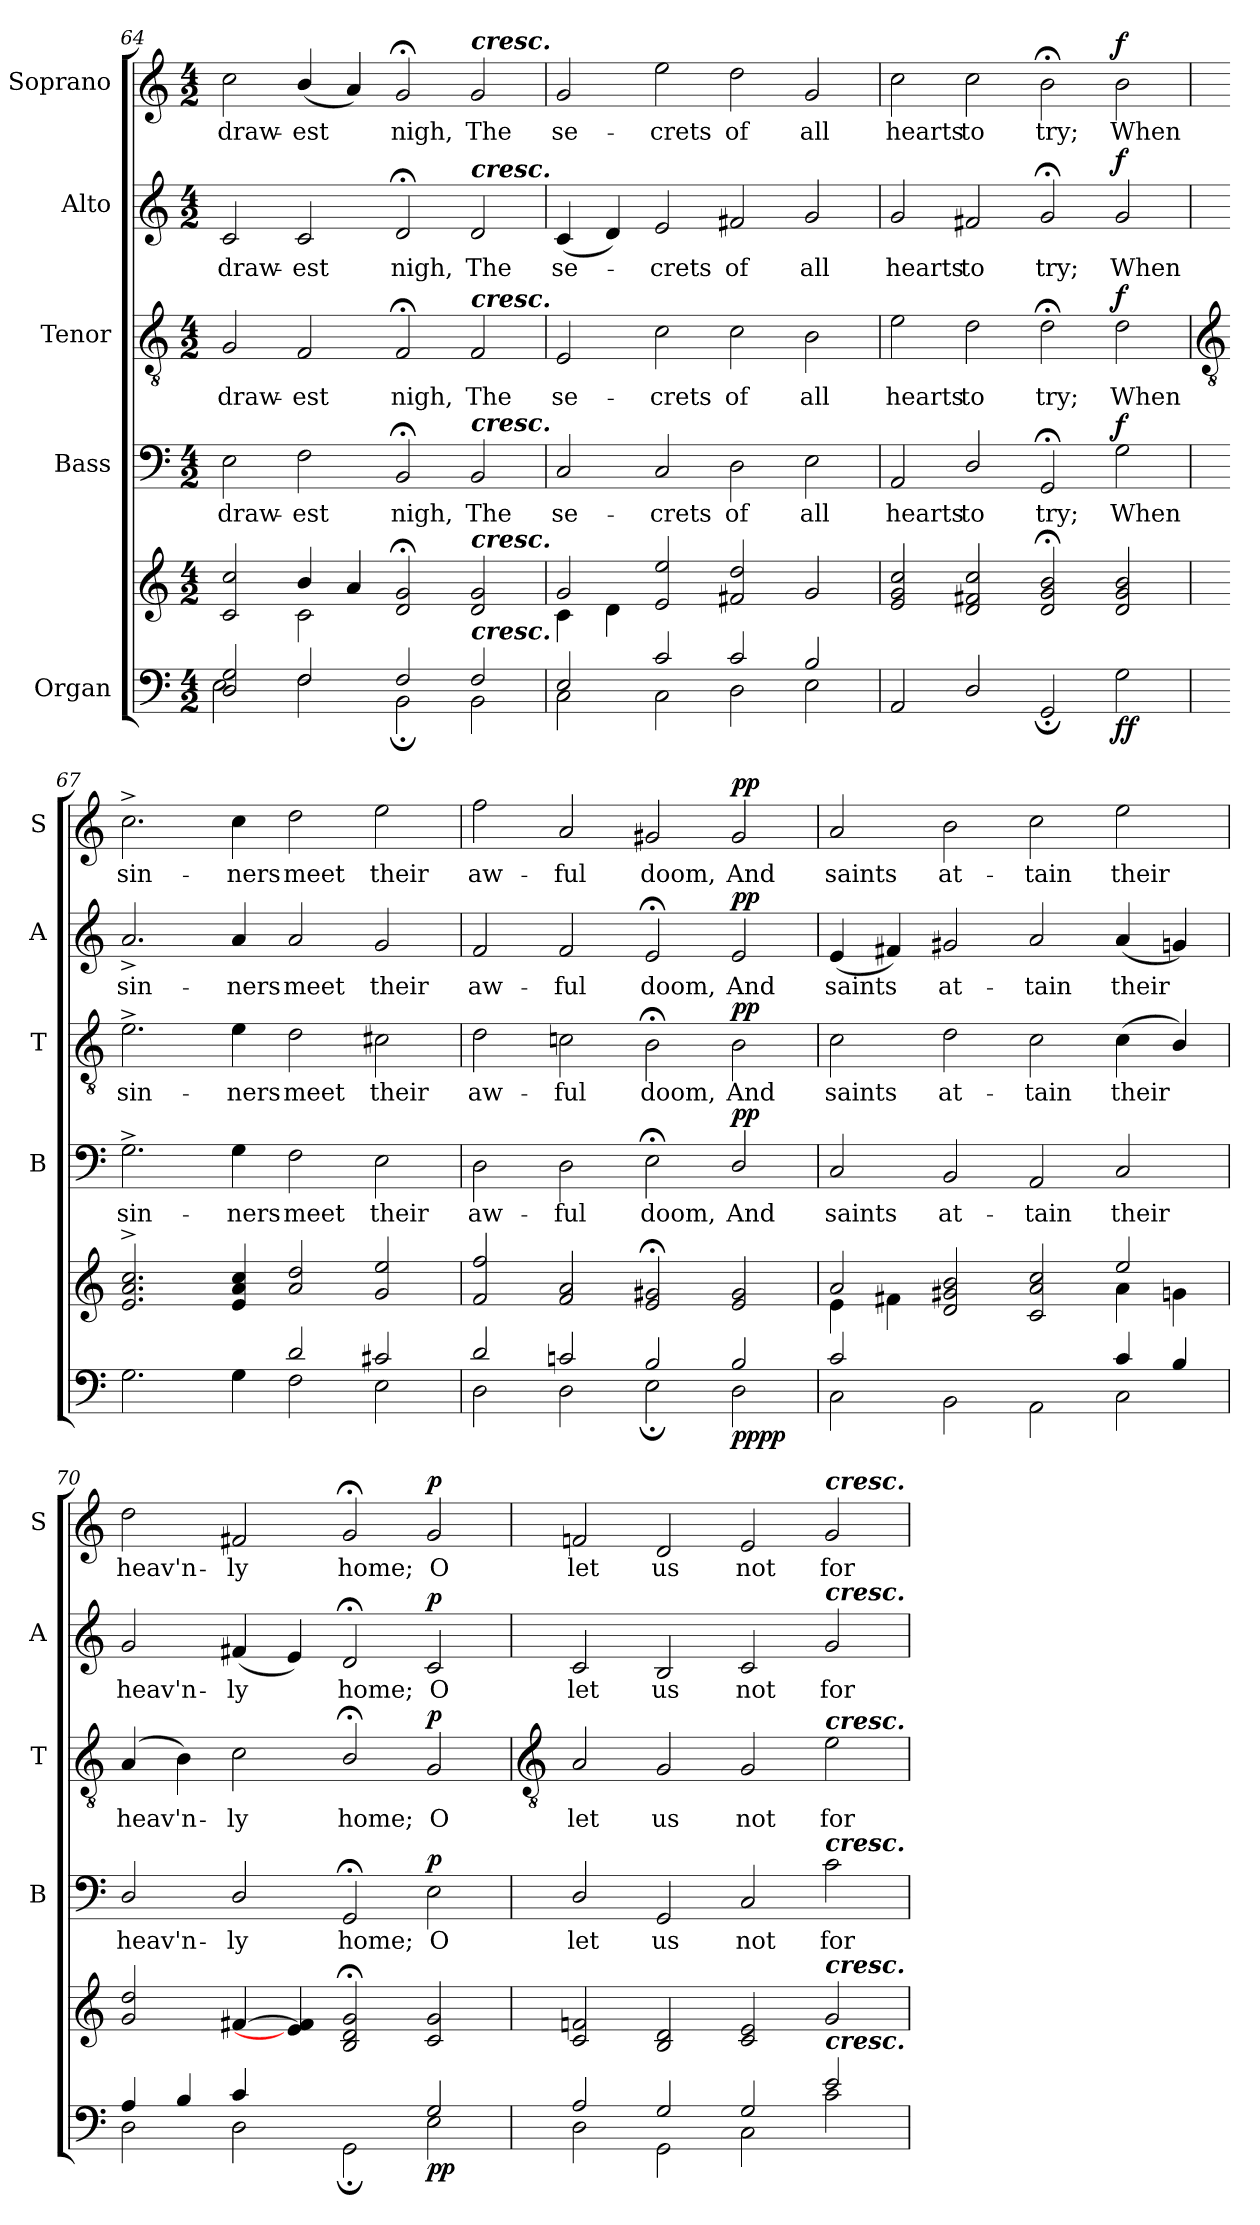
**kern	**kern	**dynam	**kern	**text	**dynam	**kern	**text	**dynam	**kern	**text	**dynam	**kern	**text	**dynam
*part5	*part5	*part5	*part4	*part4	*part4	*part3	*part3	*part3	*part2	*part2	*part2	*part1	*part1	*part1
*staff6	*staff5	*staff5/6	*staff4	*staff4	*staff4	*staff3	*staff3	*staff3	*staff2	*staff2	*staff2	*staff1	*staff1	*staff1
*I"Organ	*	*	*I"Bass	*	*	*I"Tenor	*	*	*I"Alto	*	*	*I"Soprano	*	*
*	*	*	*I'B	*	*	*I'T	*	*	*I'A	*	*	*I'S	*	*
*clefF4	*clefG2	*	*clefF4	*	*	*clefGv2	*	*	*clefG2	*	*	*clefG2	*	*
*k[]	*k[]	*	*k[]	*	*	*k[]	*	*	*k[]	*	*	*k[]	*	*
*C:	*C:	*	*C:	*	*	*C:	*	*	*C:	*	*	*C:	*	*
*M4/2	*M4/2	*	*M4/2	*	*	*M4/2	*	*	*M4/2	*	*	*M4/2	*	*
=64	=64	=64	=64	=64	=64	=64	=64	=64	=64	=64	=64	=64	=64	=64
*^	*^	*	*	*	*	*	*	*	*	*	*	*	*	*
!	!	!	!	!	!	!LO:LY:b	!	!	!LO:LY:b	!	!	!LO:LY:b	!	!	!LO:LY:b	!
2D/ 2G/	2E\	2c 2cc	2ryy	.	2E	draw-	.	2G	draw-	.	2c	draw-	.	2cc	draw-	.
!	!	!	!	!	!	!LO:LY:b	!	!	!LO:LY:b	!	!	!LO:LY:b	!	!	!LO:LY:b	!
2F/	2F\	4b/	2c\	.	2F	-est	.	2F	-est	.	2c	-est	.	(<4b/	-est	.
.	.	4a	.	.	.	.	.	.	.	.	.	.	.	4a)	.	.
!	!	!	!	!	!	!LO:LY:b	!	!	!LO:LY:b	!	!	!LO:LY:b	!	!	!LO:LY:b	!
2F/	2BB;\	2d;< 2g;<	1ryy	.	2BB;<	nigh,	.	2F;<	nigh,	.	2d;<	nigh,	.	2g;<	nigh,	.
!	!	!	!	!	!	!	!	!	!	!	!	!	!	!LO:TX:a:Bi:t=cresc.	!	!
!	!	!	!	!	!	!	!	!	!	!	!LO:TX:a:Bi:t=cresc.	!	!	!	!	!
!	!	!	!	!	!	!	!	!LO:TX:a:Bi:t=cresc.	!	!	!	!	!	!	!	!
!	!	!	!	!	!LO:TX:a:Bi:t=cresc.	!	!	!	!	!	!	!	!	!	!	!
!	!	!LO:TX:a:Bi:t=cresc.	!	!	!	!	!	!	!	!	!	!	!	!	!	!
!LO:TX:a:Bi:t=cresc.	!	!	!	!	!	!	!	!	!	!	!	!	!	!	!	!
!	!	!	!	!	!	!LO:LY:b	!	!	!LO:LY:b	!	!	!LO:LY:b	!	!	!LO:LY:b	!
2F/	2BB\	2d 2g	.	.	2BB	The	.	2F	The	.	2d	The	.	2g	The	.
=65	=65	=65	=65	=65	=65	=65	=65	=65	=65	=65	=65	=65	=65	=65	=65	=65
!	!	!	!	!	!	!LO:LY:b	!	!	!LO:LY:b	!	!	!LO:LY:b	!	!	!LO:LY:b	!
2E/	2C\	2g	4c\	.	2C	se-	.	2E	se-	.	(<4c	se-	.	2g	se-	.
.	.	.	4d\	.	.	.	.	.	.	.	4d)	.	.	.	.	.
!	!	!	!	!	!	!LO:LY:b	!	!	!LO:LY:b	!	!	!LO:LY:b	!	!	!LO:LY:b	!
2c/	2C\	2e 2ee	1.ryy	.	2C	-crets	.	2c	-crets	.	2e	crets	.	2ee	-crets	.
!	!	!	!	!	!	!LO:LY:b	!	!	!LO:LY:b	!	!	!LO:LY:b	!	!	!LO:LY:b	!
2c/	2D\	2f#X 2dd	.	.	2D	of	.	2c	of	.	2f#X	of	.	2dd	of	.
!	!	!	!	!	!	!LO:LY:b	!	!	!LO:LY:b	!	!	!LO:LY:b	!	!	!LO:LY:b	!
2B/	2E\	2g	.	.	2E	all	.	2B	all	.	2g	all	.	2g	all	.
=66	=66	=66	=66	=66	=66	=66	=66	=66	=66	=66	=66	=66	=66	=66	=66	=66
!	!	!	!	!	!	!LO:LY:b	!	!	!LO:LY:b	!	!	!LO:LY:b	!	!	!LO:LY:b	!
0ryy	2AA/	2e 2g 2cc	0ryy	.	2AA	hearts	.	2e	hearts	.	2g	hearts	.	2cc	hearts	.
!	!	!	!	!	!	!LO:LY:b	!	!	!LO:LY:b	!	!	!LO:LY:b	!	!	!LO:LY:b	!
.	2D/	2d 2f#X 2cc	.	.	2D/	to	.	2d	to	.	2f#X	to	.	2cc	to	.
!	!	!	!	!	!	!LO:LY:b	!	!	!LO:LY:b	!	!	!LO:LY:b	!	!	!LO:LY:b	!
.	2GG;/	2d;< 2g;< 2b;<	.	.	2GG;<	try;	.	2d;<	try;	.	2g;<	try;	.	2b;<	try;	.
!	!	!	!	!LO:DY:b=2	!	!LO:LY:b	!	!	!LO:LY:b	!	!	!LO:LY:b	!	!	!LO:LY:b	!
!	!	!	!	!LO:DY:n=1:b	!	!	!LO:DY:b	!	!	!LO:DY:b	!	!	!LO:DY:b	!	!	!LO:DY:b
.	2G\	2d 2g 2b	.	f f	2G	When	f	2d	When	f	2g	When	f	2b	When	f
!!LO:LB:g=z
=67	=67	=67	=67	=67	=67	=67	=67	=67	=67	=67	=67	=67	=67	=67	=67	=67
*	*	*	*	*	*	*	*	*clefGv2	*	*	*	*	*	*	*	*
!	!	!	!	!	!	!LO:LY:b	!	!	!LO:LY:b	!	!	!LO:LY:b	!	!	!LO:LY:b	!
1ryy	2.G\	2.e^ 2.a^ 2.cc^	0ryy	.	2.G^	sin-	.	2.e^	sin-	.	2.a^	sin-	.	2.cc^	sin-	.
!	!	!	!	!	!	!LO:LY:b	!	!	!LO:LY:b	!	!	!LO:LY:b	!	!	!LO:LY:b	!
.	4G\	4e 4a 4cc	.	.	4G	-ners	.	4e	-ners	.	4a	-ners	.	4cc	-ners	.
!	!	!	!	!	!	!LO:LY:b	!	!	!LO:LY:b	!	!	!LO:LY:b	!	!	!LO:LY:b	!
2d/	2F\	2a 2dd	.	.	2F	meet	.	2d	meet	.	2a	meet	.	2dd	meet	.
!	!	!	!	!	!	!LO:LY:b	!	!	!LO:LY:b	!	!	!LO:LY:b	!	!	!LO:LY:b	!
2c#X/	2E\	2g 2ee	.	.	2E	their	.	2c#X	their	.	2g	their	.	2ee	their	.
=68	=68	=68	=68	=68	=68	=68	=68	=68	=68	=68	=68	=68	=68	=68	=68	=68
!	!	!	!	!	!	!LO:LY:b	!	!	!LO:LY:b	!	!	!LO:LY:b	!	!	!LO:LY:b	!
2d/	2D\	2f 2ff	0ryy	.	2D	aw-	.	2d	aw-	.	2f	aw-	.	2ff	aw-	.
!	!	!	!	!	!	!LO:LY:b	!	!	!LO:LY:b	!	!	!LO:LY:b	!	!	!LO:LY:b	!
2cn/	2D\	2f 2a	.	.	2D	-ful	.	2cn	-ful	.	2f	-ful	.	2a	-ful	.
!	!	!	!	!	!	!LO:LY:b	!	!	!LO:LY:b	!	!	!LO:LY:b	!	!	!LO:LY:b	!
2B/	2E;\	2e;< 2g#X;<	.	.	2E;<	doom,	.	2B;<	doom,	.	2e;<	doom,	.	2g#X	doom,	.
!	!	!	!	!LO:DY:b=2	!	!LO:LY:b	!	!	!LO:LY:b	!	!	!LO:LY:b	!	!	!LO:LY:b	!
!	!	!	!	!LO:DY:n=1:b	!	!	!LO:DY:b	!	!	!LO:DY:b	!	!	!LO:DY:b	!	!	!LO:DY:b
2B/	2D\	2e 2g#	.	pp pp	2D/	And	pp	2B	And	pp	2e	And	pp	2g#	And	pp
=69	=69	=69	=69	=69	=69	=69	=69	=69	=69	=69	=69	=69	=69	=69	=69	=69
!	!	!	!	!	!	!LO:LY:b	!	!	!LO:LY:b	!	!	!LO:LY:b	!	!	!LO:LY:b	!
2c/	2C\	2a	4e\	.	2C	saints	.	2c	saints	.	(<4e	saints	.	2a	saints	.
.	.	.	4f#X\	.	.	.	.	.	.	.	4f#X)	.	.	.	.	.
!	!	!	!	!	!	!LO:LY:b	!	!	!LO:LY:b	!	!	!LO:LY:b	!	!	!LO:LY:b	!
1ryy	2BB\	2d 2g#X 2b	1ryy	.	2BB	at-	.	2d	at-	.	2g#X	at-	.	2b	at-	.
!	!	!	!	!	!	!LO:LY:b	!	!	!LO:LY:b	!	!	!LO:LY:b	!	!	!LO:LY:b	!
.	2AA\	2c 2a 2cc	.	.	2AA	-tain	.	2c	-tain	.	2a	-tain	.	2cc	-tain	.
!	!	!	!	!	!	!LO:LY:b	!	!	!LO:LY:b	!	!	!LO:LY:b	!	!	!LO:LY:b	!
4c/	2C\	2ee/	4a\	.	2C	their	.	(<4c	their	.	(<4a	their	.	2ee	their	.
4B/	.	.	4g\	.	.	.	.	4B/)	.	.	4gn)	.	.	.	.	.
=70	=70	=70	=70	=70	=70	=70	=70	=70	=70	=70	=70	=70	=70	=70	=70	=70
!	!	!	!	!	!	!LO:LY:b	!	!	!LO:LY:b	!	!	!LO:LY:b	!	!	!LO:LY:b	!
4A/	2D\	2g 2dd	0ryy	.	2D/	heav'n-	.	(<4A	heav'n-	.	2g	heav'n-	.	2dd	heav'n-	.
4B/	.	.	.	.	.	.	.	4B)	.	.	.	.	.	.	.	.
!	!	!	!	!	!	!LO:LY:b	!	!	!LO:LY:b	!	!	!LO:LY:b	!	!	!LO:LY:b	!
4c/	2D\	[4f#X	.	.	2D/	-ly	.	2c	ly	.	(<4f#X	-ly	.	2f#X	-ly	.
2.ryy	.	4e] 4f#]	.	.	.	.	.	.	.	.	4e)	.	.	.	.	.
!	!	!	!	!	!	!LO:LY:b	!	!	!LO:LY:b	!	!	!LO:LY:b	!	!	!LO:LY:b	!
.	2GG;\	2B;< 2d;< 2g;<	.	.	2GG;<	home;	.	2B;</	home;	.	2d;<	home;	.	2g;<	home;	.
!	!	!	!	!LO:DY:b=2	!	!LO:LY:b	!	!	!LO:LY:b	!	!	!LO:LY:b	!	!	!LO:LY:b	!
!	!	!	!	!LO:DY:n=1:b	!	!	!LO:DY:b	!	!	!LO:DY:b	!	!	!LO:DY:b	!	!	!LO:DY:b
2G/	2E\	2c 2g	.	p p	2E	O	p	2G	O	p	2c	O	p	2g	O	p
*	*	*v	*v	*	*	*	*	*	*	*	*	*	*	*	*	*
!!LO:LB:g=z
=71	=71	=71	=71	=71	=71	=71	=71	=71	=71	=71	=71	=71	=71	=71	=71
*	*	*	*	*	*	*	*clefGv2	*	*	*	*	*	*	*	*
!	!	!	!	!	!LO:LY:b	!	!	!LO:LY:b	!	!	!LO:LY:b	!	!	!LO:LY:b	!
2A/	2D\	2c 2fn	.	2D/	let	.	2A	let	.	2c	let	.	2fn	let	.
!	!	!	!	!	!LO:LY:b	!	!	!LO:LY:b	!	!	!LO:LY:b	!	!	!LO:LY:b	!
2G/	2GG\	2B 2d	.	2GG	us	.	2G	us	.	2B	us	.	2d	us	.
!	!	!	!	!	!LO:LY:b	!	!	!LO:LY:b	!	!	!LO:LY:b	!	!	!LO:LY:b	!
2G/	2C\	2c 2e	.	2C	not	.	2G	not	.	2c	not	.	2e	not	.
!	!	!	!	!	!	!	!	!	!	!	!	!	!LO:TX:a:Bi:t=cresc.	!	!
!	!	!	!	!	!	!	!	!	!	!LO:TX:a:Bi:t=cresc.	!	!	!	!	!
!	!	!	!	!	!	!	!LO:TX:a:Bi:t=cresc.	!	!	!	!	!	!	!	!
!	!	!	!	!LO:TX:a:Bi:t=cresc.	!	!	!	!	!	!	!	!	!	!	!
!	!	!LO:TX:a:Bi:t=cresc.	!	!	!	!	!	!	!	!	!	!	!	!	!
!LO:TX:a:Bi:t=cresc.	!	!	!	!	!	!	!	!	!	!	!	!	!	!	!
!	!	!	!	!	!LO:LY:b	!	!	!LO:LY:b	!	!	!LO:LY:b	!	!	!LO:LY:b	!
2e/	2c\	2g	.	2c	for	.	2e	for	.	2g	for	.	2g	for	.
*v	*v	*	*	*	*	*	*	*	*	*	*	*	*	*	*
=	=	=	=	=	=	=	=	=	=	=	=	=	=	=
*-	*-	*-	*-	*-	*-	*-	*-	*-	*-	*-	*-	*-	*-	*-
